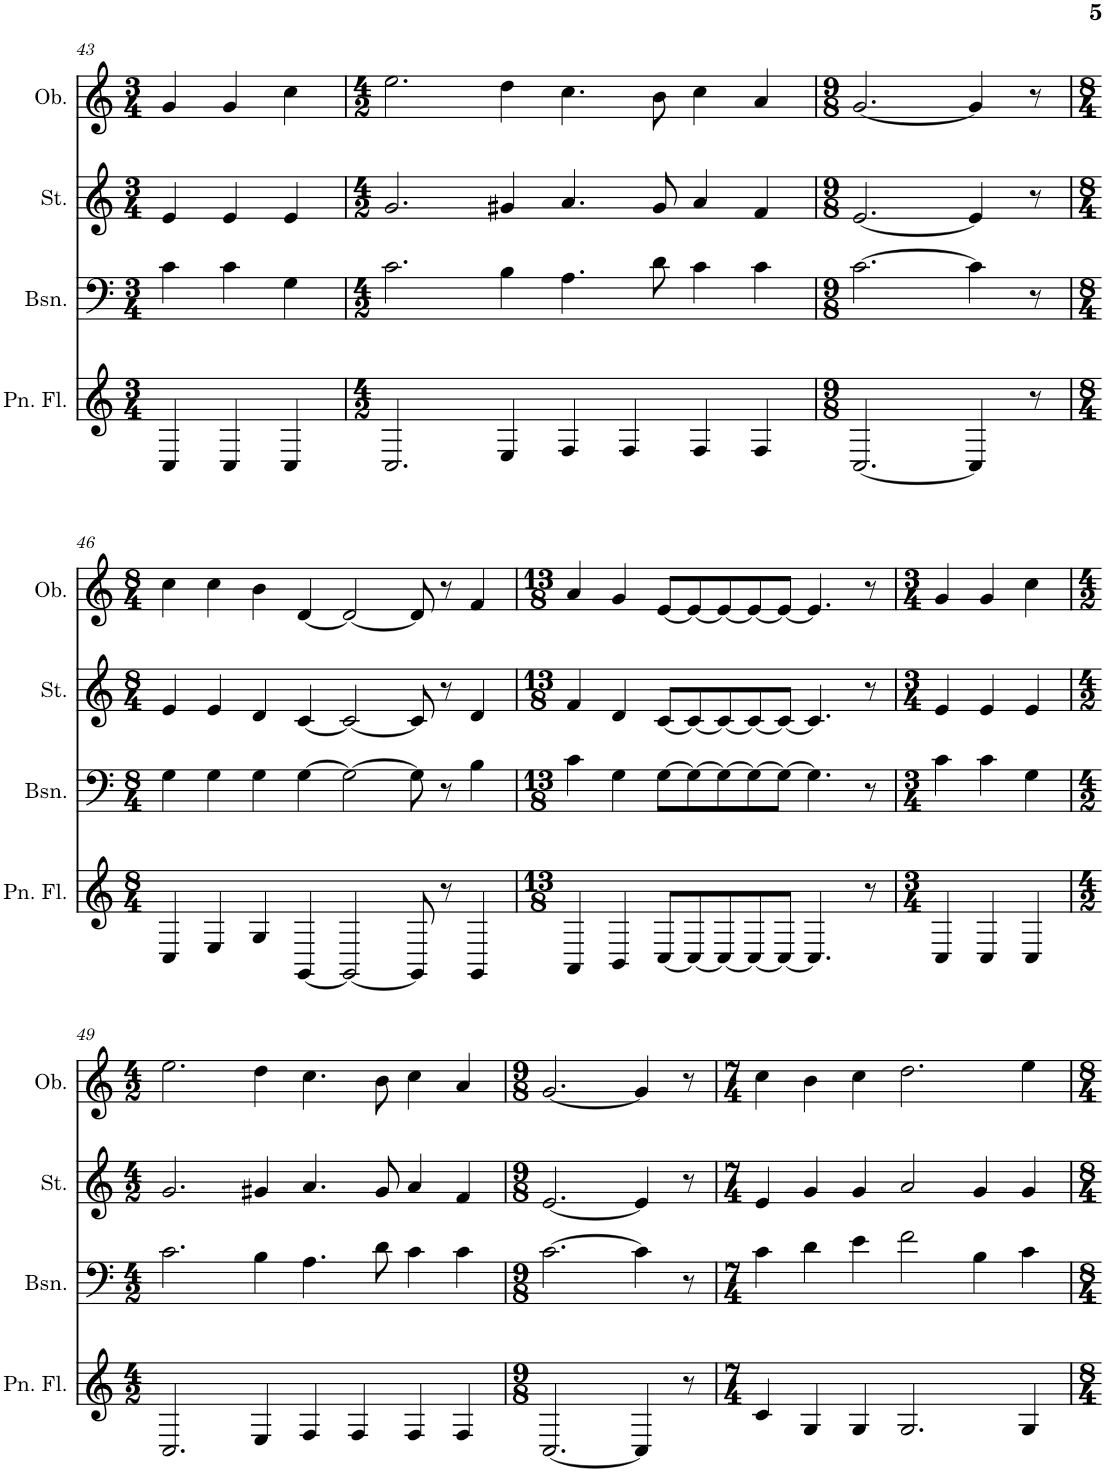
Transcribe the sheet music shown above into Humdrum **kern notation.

**kern	**kern	**kern	**kern
*part4	*part3	*part2	*part1
*staff4	*staff3	*staff2	*staff1
*I"Pan Flute	*I"Bassoon	*I"Strings	*I"Oboe
*I'Pn. Fl.	*I'Bsn.	*I'St.	*I'Ob.
!!LO:PB:g=z
*clefG2	*clefF4	*clefG2	*clefG2
*k[]	*k[]	*k[]	*k[]
*M3/4	*M3/4	*M3/4	*M3/4
=43	=43	=43	=43
4C/	4c\	4e/	4g/
4C/	4c\	4e/	4g/
4C/	4G\	4e/	4cc\
=44	=44	=44	=44
*M4/2	*M4/2	*M4/2	*M4/2
2.C/	2.c\	2.g/	2.ee\
4E/	4B\	4g#X/	4dd\
4F/	4.A\	4.a/	4.cc\
4F/	.	.	.
.	8d\	8g#/	8b\
4F/	4c\	4a/	4cc\
4F/	4c\	4f/	4a/
=45	=45	=45	=45
*M9/8	*M9/8	*M9/8	*M9/8
[2.C/	[2.c\	[2.e/	[2.g/
4C/]	4c\]	4e/]	4g/]
8r	8r	8r	8r
!!LO:LB:g=z
=46	=46	=46	=46
*M8/4	*M8/4	*M8/4	*M8/4
4C/	4G\	4e/	4cc\
4E/	4G\	4e/	4cc\
4G/	4G\	4d/	4b\
[4GG/	[4G\	[4c/	[4d/
2GG/_	2G\_	2c/_	2d/_
8GG/]	8G\]	8c/]	8d/]
8r	8r	8r	8r
4GG/	4B\	4d/	4f/
=47	=47	=47	=47
*M13/8	*M13/8	*M13/8	*M13/8
4AA/	4c\	4f/	4a/
4BB/	4G\	4d/	4g/
[8C/L	[8G\L	[8c/L	[8e/L
8C/_	8G\_	8c/_	8e/_
8C/_	8G\_	8c/_	8e/_
8C/_	8G\_	8c/_	8e/_
8C/J_	8G\J_	8c/J_	8e/J_
4.C/]	4.G\]	4.c/]	4.e/]
8r	8r	8r	8r
=48	=48	=48	=48
*M3/4	*M3/4	*M3/4	*M3/4
4C/	4c\	4e/	4g/
4C/	4c\	4e/	4g/
4C/	4G\	4e/	4cc\
!!LO:LB:g=z
=49	=49	=49	=49
*M4/2	*M4/2	*M4/2	*M4/2
2.C/	2.c\	2.g/	2.ee\
4E/	4B\	4g#X/	4dd\
4F/	4.A\	4.a/	4.cc\
4F/	.	.	.
.	8d\	8g#/	8b\
4F/	4c\	4a/	4cc\
4F/	4c\	4f/	4a/
=50	=50	=50	=50
*M9/8	*M9/8	*M9/8	*M9/8
[2.C/	[2.c\	[2.e/	[2.g/
4C/]	4c\]	4e/]	4g/]
8r	8r	8r	8r
=51	=51	=51	=51
*M7/4	*M7/4	*M7/4	*M7/4
4c/	4c\	4e/	4cc\
4G/	4d\	4g/	4b\
4G/	4e\	4g/	4cc\
2.G/	2f\	2a/	2.dd\
.	4B\	4g/	.
4G/	4c\	4g/	4ee\
=	=	=	=
*-	*-	*-	*-
